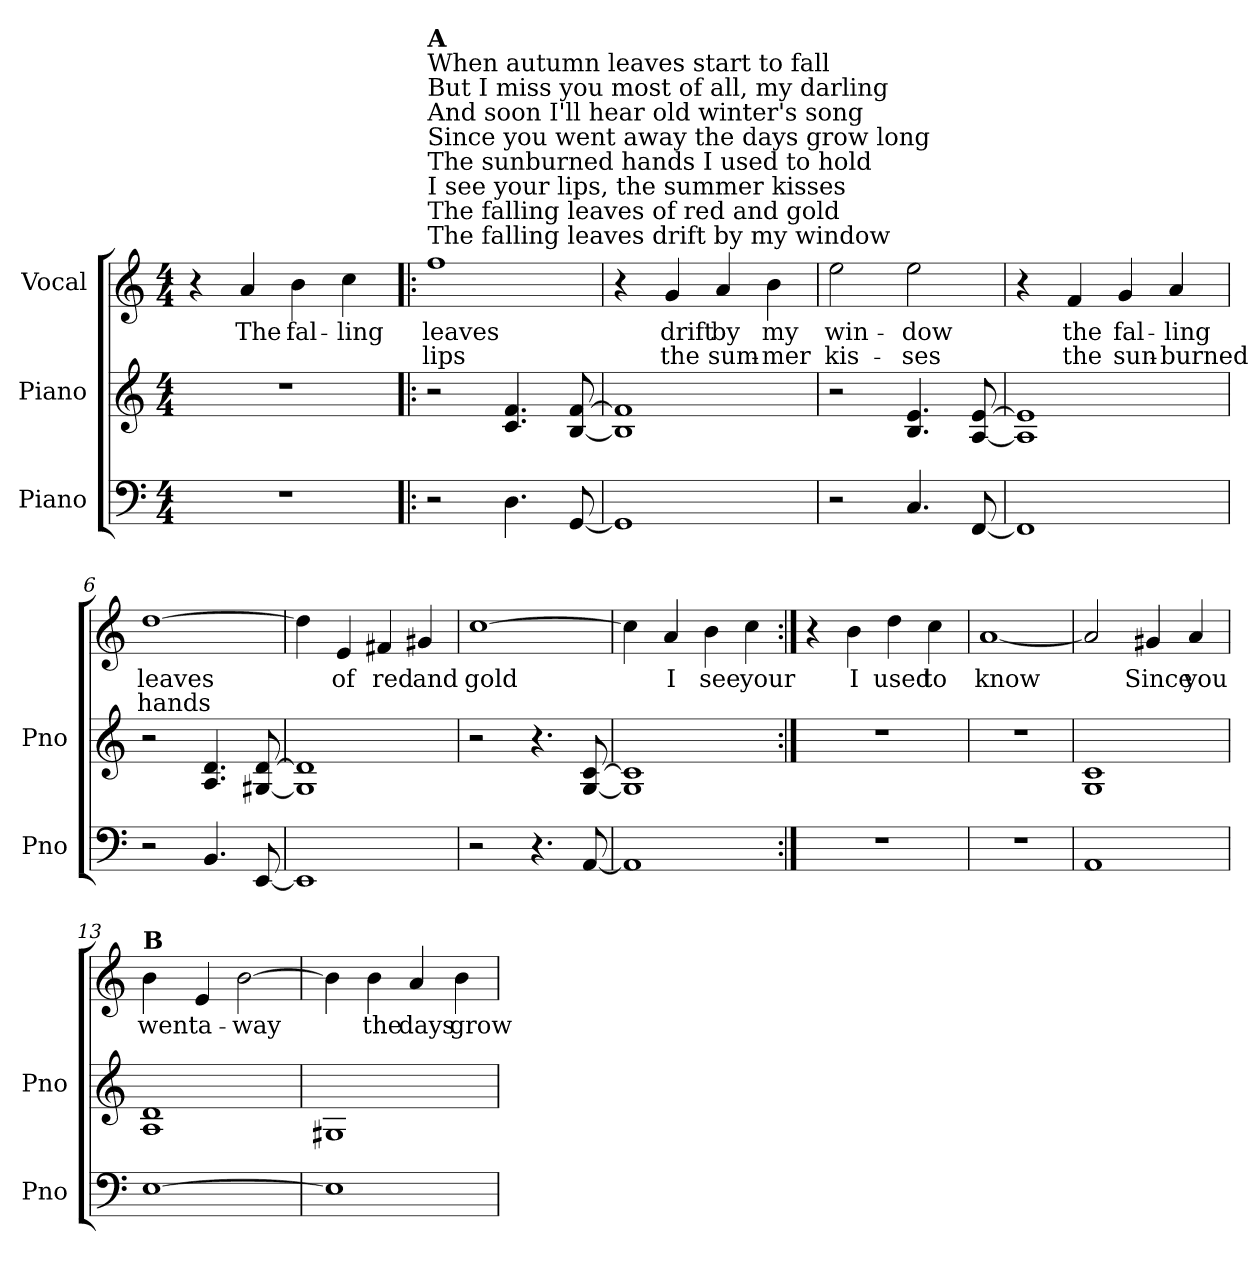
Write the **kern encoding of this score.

**kern	**kern	**kern	**text	**text
*part3	*part2	*part1	*part1	*part1
*staff3	*staff2	*staff1	*staff1	*staff1
*I"Piano	*I"Piano	*I"Vocal	*	*
*I'Pno	*I'Pno	*	*	*
*clefF4	*clefG2	*clefG2	*	*
*k[]	*k[]	*k[]	*	*
*M4/4	*M4/4	*M4/4	*	*
*MM180	*MM180	*MM180	*	*
=1	=1	=1	=1	=1
1r	1r	4r	.	.
!	!	!	!LO:LY:b	!
.	.	4a/	The	.
!	!	!	!LO:LY:b	!
.	.	4b\	fal-	.
!	!	!	!LO:LY:b	!
.	.	4cc\	-ling	.
=2!|:	=2!|:	=2!|:	=2!|:	=2!|:
!	!	!LO:TX:a:t=The falling leaves drift by my window	!	!
!	!	!LO:TX:a:t=The falling leaves of red and gold	!	!
!	!	!LO:TX:a:t=I see your lips, the summer kisses	!	!
!	!	!LO:TX:a:t=The sunburned hands I used to hold	!	!
!	!	!LO:TX:a:t=Since you went away  the days grow long	!	!
!	!	!LO:TX:a:t=And soon I'll hear old winter's song	!	!
!	!	!LO:TX:a:t=But I miss you most of all, my darling	!	!
!	!	!LO:TX:a:t=When autumn leaves start to fall	!	!
!	!	!LO:TX:a:B:t=A	!	!
!	!	!	!LO:LY:b	!LO:LY:b
2r	2r	1ff	leaves	lips
4.D\	4.c/ 4.f/	.	.	.
[8GG/	[8B/ [8f/	.	.	.
=3	=3	=3	=3	=3
1GG]	1B] 1f]	4r	.	.
!	!	!	!LO:LY:b	!LO:LY:b
.	.	4g/	drift	the
!	!	!	!LO:LY:b	!LO:LY:b
.	.	4a/	by	sum-
!	!	!	!LO:LY:b	!LO:LY:b
.	.	4b\	my	-mer
=4	=4	=4	=4	=4
!	!	!	!LO:LY:b	!LO:LY:b
2r	2r	2ee\	win-	kis-
!	!	!	!LO:LY:b	!LO:LY:b
4.C/	4.B/ 4.e/	2ee\	-dow	-ses
[8FF/	[8A/ [8e/	.	.	.
=5	=5	=5	=5	=5
1FF]	1A] 1e]	4r	.	.
!	!	!	!LO:LY:b	!LO:LY:b
.	.	4f/	the	the
!	!	!	!LO:LY:b	!LO:LY:b
.	.	4g/	fal-	sun-
!	!	!	!LO:LY:b	!LO:LY:b
.	.	4a/	-ling	-burned
=6	=6	=6	=6	=6
!	!	!	!LO:LY:b	!LO:LY:b
2r	2r	[1dd	leaves	hands
4.BB/	4.A/ 4.d/	.	.	.
[8EE/	[8G#X/ [8d/	.	.	.
=7	=7	=7	=7	=7
1EE]	1G#] 1d]	4dd\]	.	.
!	!	!	!LO:LY:b	!
.	.	4e/	of	.
!	!	!	!LO:LY:b	!
.	.	4f#X/	red	.
!	!	!	!LO:LY:b	!
.	.	4g#X/	and	.
=8	=8	=8	=8	=8
!	!	!	!LO:LY:b	!
2r	2r	[1cc	gold	.
4.r	4.r	.	.	.
[8AA/	[8G/ [8c/	.	.	.
=9	=9	=9	=9	=9
1AA]	1G] 1c]	4cc\]	.	.
!	!	!	!LO:LY:b	!
.	.	4a/	I	.
!	!	!	!LO:LY:b	!
.	.	4b\	see	.
!	!	!	!LO:LY:b	!
.	.	4cc\	your	.
!!LO:LB:g=z
=10:|!	=10:|!	=10:|!	=10:|!	=10:|!
1r	1r	4r	.	.
!	!	!	!LO:LY:b	!
.	.	4b\	I	.
!	!	!	!LO:LY:b	!
.	.	4dd\	used	.
!	!	!	!LO:LY:b	!
.	.	4cc\	to	.
=11	=11	=11	=11	=11
!	!	!	!LO:LY:b	!
1r	1r	[1a	know	.
=12	=12	=12	=12	=12
1AA	1G 1c	2a/]	.	.
!	!	!	!LO:LY:b	!
.	.	4g#X/	Since	.
!	!	!	!LO:LY:b	!
.	.	4a/	you	.
=13	=13	=13	=13	=13
!	!	!LO:TX:a:B:t=B	!	!
!	!	!	!LO:LY:b	!
[1E	1A 1d	4b\	went	.
!	!	!	!LO:LY:b	!
.	.	4e/	a-	.
!	!	!	!LO:LY:b	!
.	.	[2b\	-way	.
=14	=14	=14	=14	=14
1E]	1G#X	4b\]	.	.
!	!	!	!LO:LY:b	!
.	.	4b\	the	.
!	!	!	!LO:LY:b	!
.	.	4a/	days	.
!	!	!	!LO:LY:b	!
.	.	4b\	grow	.
=	=	=	=	=
*-	*-	*-	*-	*-
